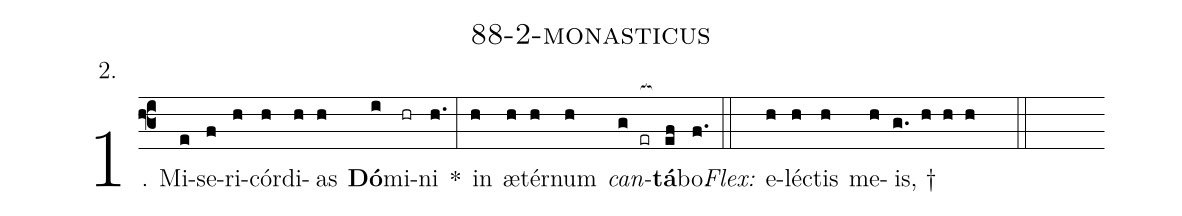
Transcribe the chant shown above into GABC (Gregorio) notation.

name: 88-2-monasticus;
annotation: 2.;
%%
(f3)1. Mi(e)se(f)ri(h)cór(h)di(h)as(h) <b>Dó</b>(i)mi(hr)ni(h.) *(:) in(h) æ(h)tér(h)num(h) <i>can</i>(g er[ocb:1{])<b>tá</b>(ef[ocb:0}])bo.(f.) (::)
<i>Flex:</i>()  e(h)léc(h)tis(h) me(h)is, †(g. h h h  ::)
